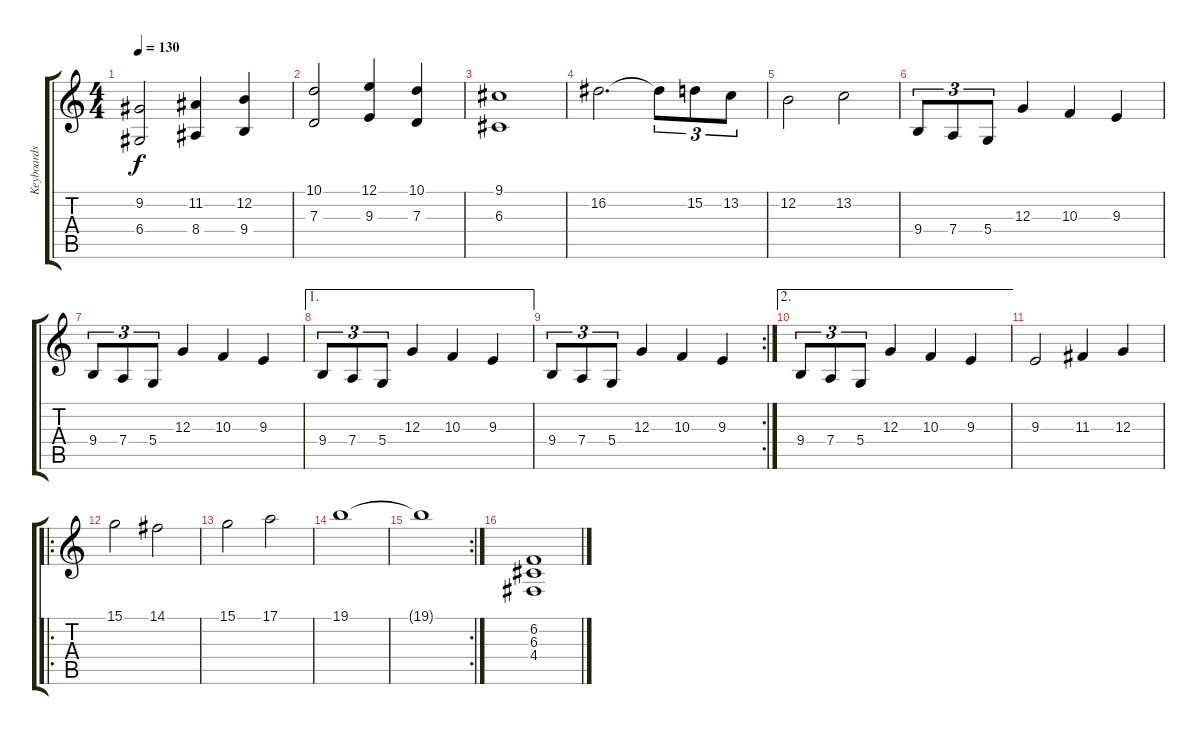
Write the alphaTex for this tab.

\track ("Keyboards" "Keyboards") {instrument synthstrings1}
\staff {score tabs}
\tuning (E4 B3 G3 D3 A2 E2) {hide}
\ts (4 4)
\tempo 130
\clef g2
\ks c
(9.2 6.4).2{dy f} (11.2 8.4).4 (12.2 9.4).4 |
(10.1 7.3).2 (12.1 9.3).4 (10.1 7.3).4 |
(9.1 6.3).1 |
16.2.2{d volume 12 balance 5 instrument brasssection} 16.2{t}.8{tu (3 2)} 15.2.8{tu (3 2)} 13.2.8{tu (3 2)} |
12.2.2 13.2.2 |
9.4.8{tu (3 2) volume 16 balance 8 instrument synthstrings1} 7.4.8{tu (3 2)} 5.4.8{tu (3 2)} 12.3.4 10.3.4 9.3.4 |
9.4.8{tu (3 2)} 7.4.8{tu (3 2)} 5.4.8{tu (3 2)} 12.3.4 10.3.4 9.3.4 |
\ae 1
9.4.8{tu (3 2)} 7.4.8{tu (3 2)} 5.4.8{tu (3 2)} 12.3.4 10.3.4 9.3.4 |
\rc 2
9.4.8{tu (3 2)} 7.4.8{tu (3 2)} 5.4.8{tu (3 2)} 12.3.4 10.3.4 9.3.4 |
\ae 2
9.4.8{tu (3 2)} 7.4.8{tu (3 2)} 5.4.8{tu (3 2)} 12.3.4 10.3.4 9.3.4 |
9.3.2 11.3.4 12.3.4 |
\ro
15.1.2 14.1.2 |
15.1.2 17.1.2 |
19.1.1 |
\rc 2
19.1{t}.1 |
(6.2 6.3 4.4).1
